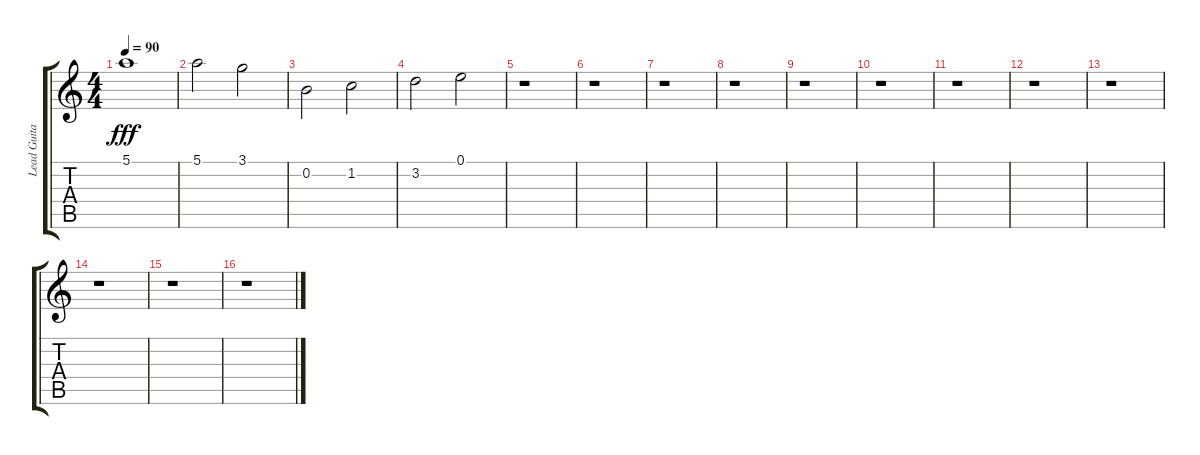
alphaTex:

\track ("Lead Guitar" "Lead Guita") {instrument overdrivenguitar}
\staff {score tabs}
\tuning (E4 B3 G3 D3 A2 E2) {hide}
\ts (4 4)
\tempo 90
\clef g2
\ks c
5.1.1{dy fff} |
5.1.2 3.1.2 |
0.2.2 1.2.2 |
3.2.2 0.1.2 |
r.1 |
r.1 |
r.1 |
r.1 |
r.1 |
r.1 |
r.1 |
r.1 |
r.1 |
r.1 |
r.1 |
r.1
